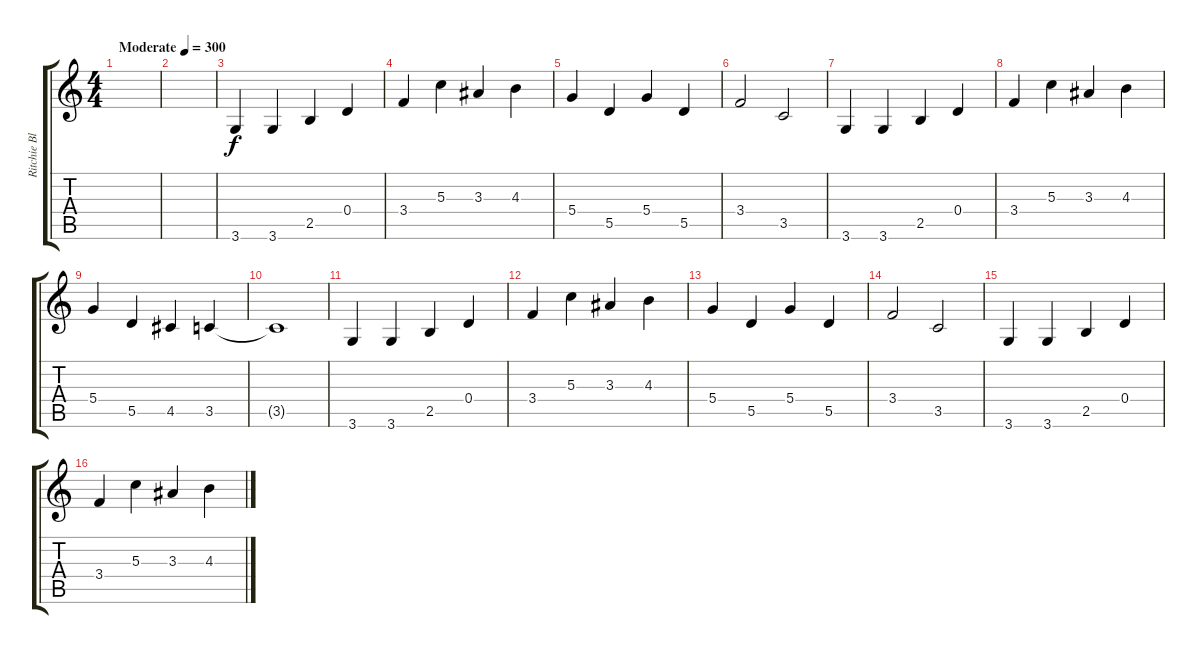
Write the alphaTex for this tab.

\track ("Ritchie Blackmore" "Ritchie Bl") {instrument overdrivenguitar}
\staff {score tabs}
\tuning (E4 B3 G3 D3 A2 E2) {hide}
\ts (4 4)
\tempo (300 "Moderate")
\clef g2
\ks c
|
|
3.6.4 3.6.4 2.5.4 0.4.4 |
3.4.4 5.3.4 3.3.4 4.3.4 |
5.4.4 5.5.4 5.4.4 5.5.4 |
3.4.2 3.5.2 |
3.6.4 3.6.4 2.5.4 0.4.4 |
3.4.4 5.3.4 3.3.4 4.3.4 |
5.4.4 5.5.4 4.5.4 3.5.4 |
3.5{t}.1 |
3.6.4 3.6.4 2.5.4 0.4.4 |
3.4.4 5.3.4 3.3.4 4.3.4 |
5.4.4 5.5.4 5.4.4 5.5.4 |
3.4.2 3.5.2 |
3.6.4 3.6.4 2.5.4 0.4.4 |
3.4.4 5.3.4 3.3.4 4.3.4
